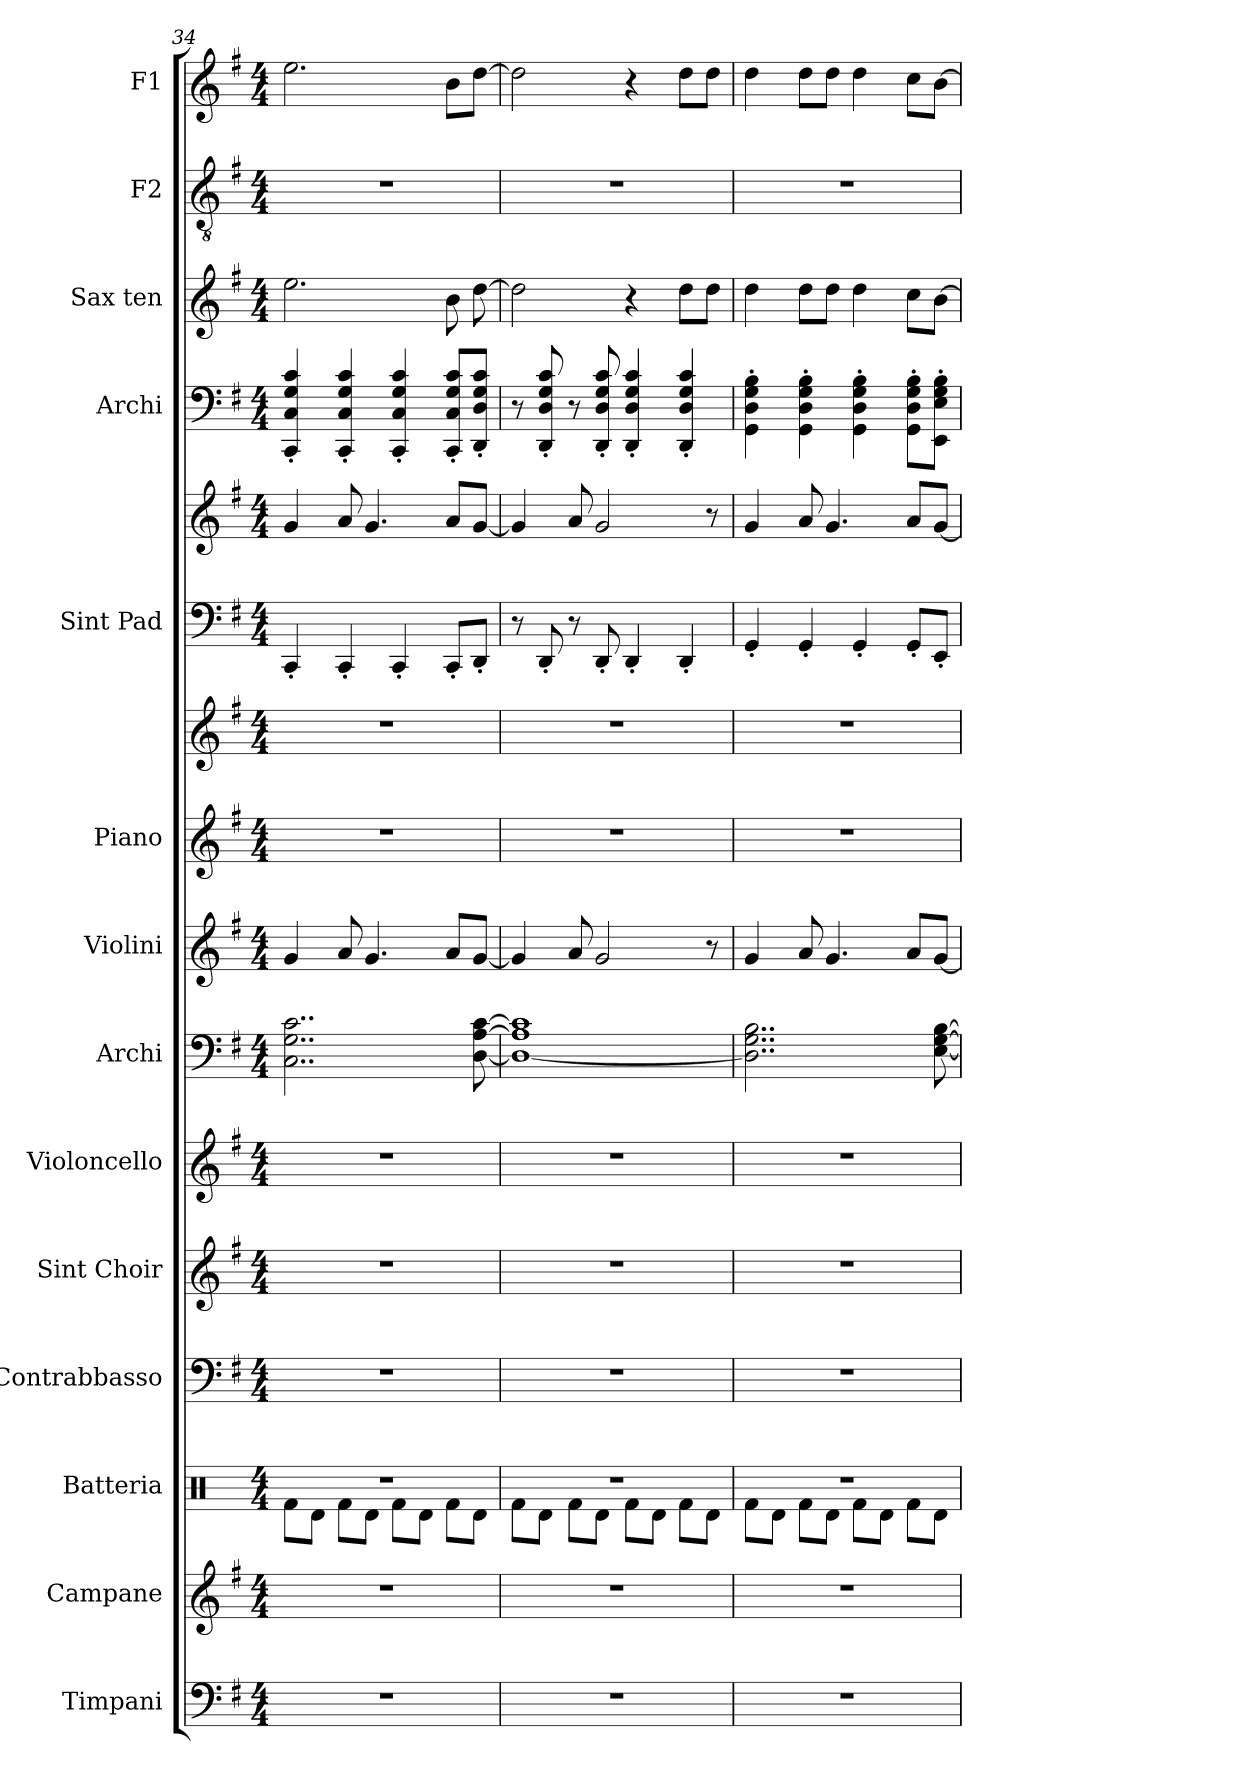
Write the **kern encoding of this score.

**kern	**kern	**kern	**kern	**kern	**kern	**kern	**kern	**kern	**kern	**kern	**kern	**kern	**kern	**kern	**kern
*part14	*part13	*part12	*part11	*part10	*part9	*part8	*part7	*part6	*part6	*part5	*part5	*part4	*part3	*part2	*part1
*staff16	*staff15	*staff14	*staff13	*staff12	*staff11	*staff10	*staff9	*staff8	*staff7	*staff6	*staff5	*staff4	*staff3	*staff2	*staff1
*I"Timpani	*I"Campane	*I"Batteria	*I"Contrabbasso	*I"Sint Choir	*I"Violoncello	*I"Archi	*I"Violini	*I"Piano	*	*I"Sint Pad	*	*I"Archi	*I"Sax ten	*I"F2	*I"F1
*I'Tmp	*I'Cmp	*I'Batt	*I'Cb	*I'Sint	*I'Vc	*I'Ar	*I'Vl.	*	*	*I'Sint	*	*I'Ar	*I'Sax.t	*I'F2	*I'F1
*clefF4	*clefG2	*clefX	*clefF4	*clefG2	*clefG2	*clefF4	*clefG2	*clefG2	*clefG2	*clefF4	*clefG2	*clefF4	*clefG2	*clefGv2	*clefG2
*	*	*	*ITrd7c12	*	*	*	*	*	*	*	*	*	*ITrd8c14	*ITrd8c14	*
*k[f#]	*k[f#]	*k[]	*k[f#]	*k[f#]	*k[f#]	*k[f#]	*k[f#]	*k[f#]	*k[f#]	*k[f#]	*k[f#]	*k[f#]	*k[f#]	*k[f#]	*k[f#]
*M4/4	*M4/4	*M4/4	*M4/4	*M4/4	*M4/4	*M4/4	*M4/4	*M4/4	*M4/4	*M4/4	*M4/4	*M4/4	*M4/4	*M4/4	*M4/4
=34	=34	=34	=34	=34	=34	=34	=34	=34	=34	=34	=34	=34	=34	=34	=34
*	*	*^	*	*	*	*	*	*	*	*	*	*	*	*	*
1r	1r	1r	8Rf\L	1r	1r	1r	2..C\ 2..G\ 2..c\	4g/	1r	1r	4CC'/	4g/	4CC/' 4C/' 4G/' 4c/'	2.e\	1r	2.ee\
.	.	.	8Rd\J	.	.	.	.	.	.	.	.	.	.	.	.	.
.	.	.	8Rf\L	.	.	.	.	8a/	.	.	4CC'/	8a/	4CC/' 4C/' 4G/' 4c/'	.	.	.
.	.	.	8Rd\J	.	.	.	.	4.g/	.	.	.	4.g/	.	.	.	.
.	.	.	8Rf\L	.	.	.	.	.	.	.	4CC'/	.	4CC/' 4C/' 4G/' 4c/'	.	.	.
.	.	.	8Rd\J	.	.	.	.	.	.	.	.	.	.	.	.	.
.	.	.	8Rf\L	.	.	.	.	8a/L	.	.	8CC'/L	8a/L	8CC'/ 8C'/ 8G'/ 8c'/L	8B\	.	8b\L
.	.	.	8Rd\J	.	.	.	[8D\ [8A\ [8c\	[8g/J	.	.	8DD'/J	[8g/J	8DD'/ 8D'/ 8G'/ 8c'/J	[8d\	.	[8dd\J
=35	=35	=35	=35	=35	=35	=35	=35	=35	=35	=35	=35	=35	=35	=35	=35	=35
1r	1r	1r	8Rf\L	1r	1r	1r	1D_ 1A] 1c]	4g/]	1r	1r	8r	4g/]	8r	2d\]	1r	2dd\]
.	.	.	8Rd\J	.	.	.	.	.	.	.	8DD'/	.	8DD/' 8D/' 8G/' 8c/'	.	.	.
.	.	.	8Rf\L	.	.	.	.	8a/	.	.	8r	8a/	8r	.	.	.
.	.	.	8Rd\J	.	.	.	.	2g/	.	.	8DD'/	2g/	8DD/' 8D/' 8G/' 8c/'	.	.	.
.	.	.	8Rf\L	.	.	.	.	.	.	.	4DD'/	.	4DD/' 4D/' 4G/' 4c/'	4r	.	4r
.	.	.	8Rd\J	.	.	.	.	.	.	.	.	.	.	.	.	.
.	.	.	8Rf\L	.	.	.	.	.	.	.	4DD'/	.	4DD/' 4D/' 4G/' 4c/'	8d\L	.	8dd\L
.	.	.	8Rd\J	.	.	.	.	8r	.	.	.	8r	.	8d\J	.	8dd\J
=36	=36	=36	=36	=36	=36	=36	=36	=36	=36	=36	=36	=36	=36	=36	=36	=36
1r	1r	1r	8Rf\L	1r	1r	1r	2..D\] 2..G\ 2..B\	4g/	1r	1r	4GG'/	4g/	4GG\' 4D\' 4G\' 4B\'	4d\	1r	4dd\
.	.	.	8Rd\J	.	.	.	.	.	.	.	.	.	.	.	.	.
.	.	.	8Rf\L	.	.	.	.	8a/	.	.	4GG'/	8a/	4GG\' 4D\' 4G\' 4B\'	8d\L	.	8dd\L
.	.	.	8Rd\J	.	.	.	.	4.g/	.	.	.	4.g/	.	8d\J	.	8dd\J
.	.	.	8Rf\L	.	.	.	.	.	.	.	4GG'/	.	4GG\' 4D\' 4G\' 4B\'	4d\	.	4dd\
.	.	.	8Rd\J	.	.	.	.	.	.	.	.	.	.	.	.	.
.	.	.	8Rf\L	.	.	.	.	8a/L	.	.	8GG'/L	8a/L	8GG'\ 8D'\ 8G'\ 8B'\L	8c\L	.	8cc\L
.	.	.	8Rd\J	.	.	.	[8E\ [8G\ [8B\	[8g/J	.	.	8EE'/J	[8g/J	8EE'\ 8E'\ 8G'\ 8B'\J	[8B\J	.	[8b\J
*	*	*v	*v	*	*	*	*	*	*	*	*	*	*	*	*	*
=	=	=	=	=	=	=	=	=	=	=	=	=	=	=	=
*-	*-	*-	*-	*-	*-	*-	*-	*-	*-	*-	*-	*-	*-	*-	*-
